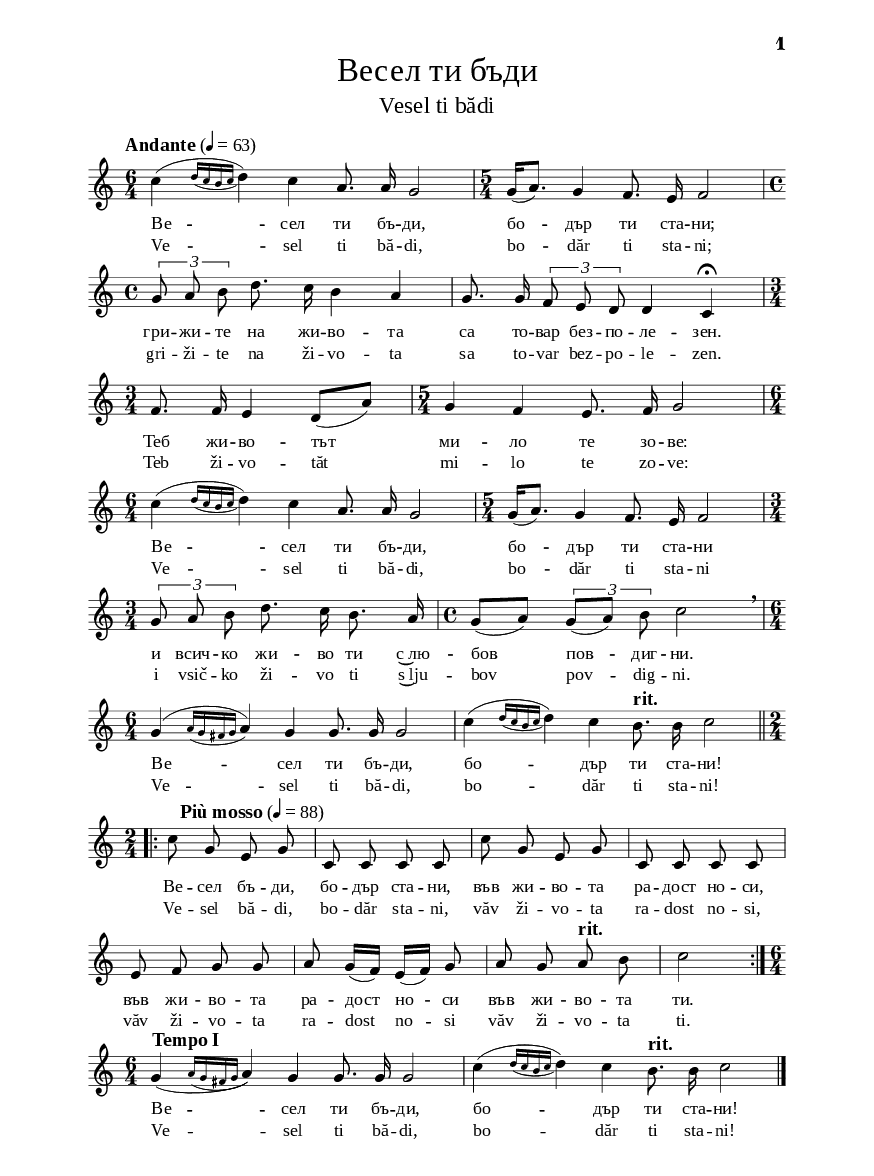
\version "2.24.4"

% include paper part and global functions
\include "include/globals.ily"

\bookpart {
  \label #'ref096
  \tocItem \markup "Весел ти бъди – Vesel ti bădi "
  \include "include/bookpart-paper.ily"
  \score {
    \include "include/score-layout.ily"


    \new Voice \absolute  {
      \clef treble
      \key c \major
      \time 6/4
      \tempoFunc "Andante" 4 "63"

      %\override Score.NoteSpacing.stem-spacing-correction = #-2
      c''4 ( \acciaccatura { d''16 c'' b' c'' } d''4 ) c'' \autoBeamOff a'8. a'16 g'2 |\time 5/4 g'16[( a'8. )] g'4 f'8. e'16 f'2 | \time 4/4 \break

      \tuplet 3/2 {g'8 a' b'} d''8. c''16 b'4 a'4 | g'8. g'16 \tuplet 3/2 {f'8 e'8 d'8 } d'4 c'4\fermata | \time 3/4 \break

      f'8. f'16 e'4 d'8[(a'8)] | \time 5/4 g'4 f' e'8. f'16 g'2 | \time 6/4 \break


      c''4 ( \acciaccatura { d''16[ c'' b' c'' ]} d''4 ) c'' a'8. a'16 g'2 |\time 5/4 g'16[( a'8.)] \autoBeamOff  g'4 f'8.e'16 f'2 | \time 3/4 \break


      \tuplet 3/2 {g'8 a' b'} d''8. c''16 b'8. a'16 | \time 4/4 g'8[(a'8)] \tuplet 3/2 {g'8[(a'8)] b'8} c''2 \breathe | \time 6/4 \break

      \slurUp g'4(  \acciaccatura { a'16[g' fis' g']} a'4)  \slurNeutral g'4 g'8. g'16 g'2 | c''4( \acciaccatura { d''16[ c'' b' c'' ]} d''4) c''4 \tempo "rit." b'8. b'16 c''2 | \time 2/4 \break

      \bar ".|:-||"


      \tempoFunc   "            Più mosso" 4 "88"
      c''8 g' e' g' | c' c' c' c' | c'' g' e' g' | c' c' c' c' | \break

      e' f' g' g'  | a' g'16([f']) e'([f']) g'8 | a' g' \tempo "rit." a' b' | c''2 | \bar ":|." \time 6/4 \break

      \tempo "      Tempo I"
      \once \override Slur.positions = #'(0 . -1.5)
      g'4(  \acciaccatura { a'16[g' fis' g']} a'4) g'4 g'8. g'16 g'2 | c''4( \acciaccatura { d''16[ c'' b' c'' ]} d''4) c''4 \tempo "rit." b'8. b'16 c''2 | \bar "|."
    }

    \addlyrics {
      Ве -- сел ти бъ -- ди, бо -- дър ти ста -- ни;
      гри  -- жи -- те на жи -- во -- та
      са то -- вар без -- по -- ле -- зен.
      Теб жи -- во -- тът ми -- ло те зо -- ве:
      Ве  -- сел ти бъ -- ди, бо -- дър ти ста -- ни
      и всич -- ко жи -- во ти с~лю -- бов пов  -- диг -- ни.
      Ве -- сел ти бъ -- ди, бо -- дър ти ста -- ни!
      Ве -- сел бъ -- ди, бо -- дър ста -- ни,
      във жи -- во -- та ра -- дост но -- си,
      във жи -- во -- та ра -- дост но -- си
      във жи -- во -- та ти.
      Ве -- сел ти бъ -- ди, бо -- дър ти ста -- ни!
    }

    \addlyrics {
      Ve -- sel ti bă -- di, bo -- dăr ti sta -- ni;
      gri  -- ži -- te na ži -- vo -- ta
      sa to -- var bez -- po -- le -- zen.
      Teb ži -- vo -- tăt mi -- lo te zo -- ve:
      Ve  -- sel ti bă -- di, bo -- dăr ti sta -- ni
      i vsič -- ko ži -- vo ti s~lju -- bov pov  -- dig -- ni.
      Ve -- sel ti bă -- di, bo -- dăr ti sta -- ni!
      Ve -- sel bă -- di, bo -- dăr sta -- ni,
      văv ži -- vo -- ta ra -- dost no -- si,
      văv ži -- vo -- ta ra -- dost no -- si
      văv ži -- vo -- ta ti.
      Ve -- sel ti bă -- di, bo -- dăr ti sta -- ni!
    }


    \header {
      title = \titleFunc "Весел ти бъди" "Vesel ti bădi"
    }

    \midi{}

  } % score

  %\markup \dc-one "D.C."



  % include foreign translation(s) of the song
  \version "2.24.4"

\markup \fill-line { \fontsize #deTitleFontSize "Sei fröhlich" }
\markup \null
\markup \null

\markup \abs-fontsize #10 {

    \fill-line {
  \override #`(baseline-skip . ,deCoupletBaselineSkip)
  \column {
\line { " "Sei fröhlich, werde munter;}

\line { " "die Sorgen des Lebens}

\line { " "sind eine nutzlose Last.}
 \vspace #0.5

\line { " "Liebevoll ruft dich das Leben: }

\line { " "Sei fröhlich, werde munter}

\line { " "und erhöhe alles Lebendige durch Liebe!}
 \vspace #0.5

\line { " "Sei fröhlich, werde munter}

\line { " "bringe Freude in das Leben,}

\line { " " in das Leben bringe Freude, in das Leben, du. }

\line { " "Sei fröhlich, werde munter! }
  }
  }
}


} % bookpart
